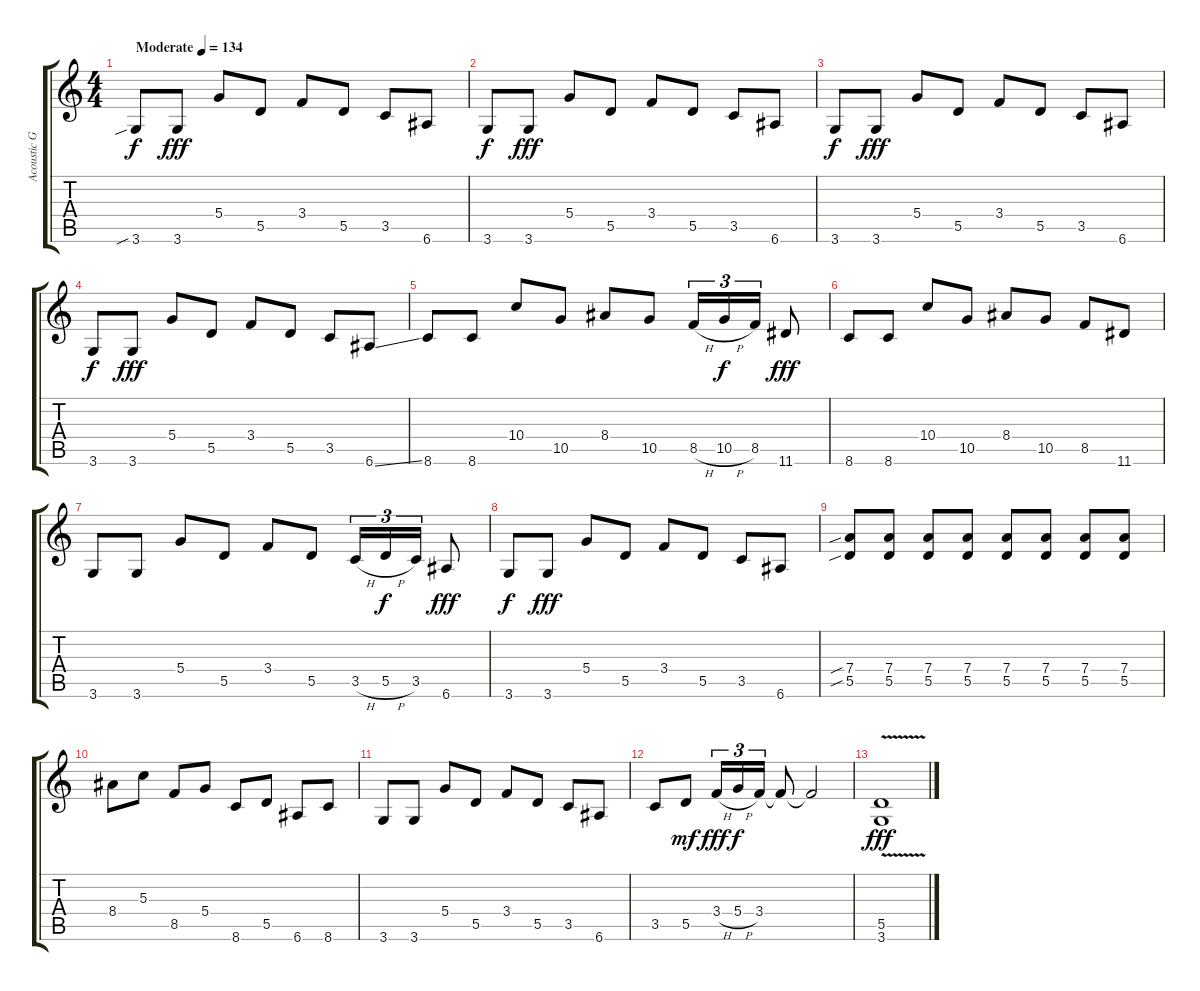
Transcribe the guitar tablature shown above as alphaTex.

\track ("Acoustic Guitar" "Acoustic G") {instrument electricguitarjazz}
\staff {score tabs}
\tuning (E4 B3 G3 D3 A2 E2) {hide}
\ts (4 4)
\tempo (134 "Moderate")
\clef g2
\ks c
3.6{sib}.8{dy f instrument electricguitarjazz} 3.6.8{dy fff} 5.4.8 5.5.8 3.4.8 5.5.8 3.5.8 6.6.8 |
3.6.8{dy f} 3.6.8{dy fff} 5.4.8 5.5.8 3.4.8 5.5.8 3.5.8 6.6.8 |
3.6.8{dy f} 3.6.8{dy fff} 5.4.8 5.5.8 3.4.8 5.5.8 3.5.8 6.6.8 |
3.6.8{dy f} 3.6.8{dy fff} 5.4.8 5.5.8 3.4.8 5.5.8 3.5.8 6.6{ss}.8 |
8.6.8 8.6.8 10.4.8 10.5.8 8.4.8 10.5.8 8.5{h}.16{tu (3 2)} 10.5{h}.16{tu (3 2) dy f} 8.5.16{tu (3 2)} 11.6.8{dy fff} |
8.6.8 8.6.8 10.4.8 10.5.8 8.4.8 10.5.8 8.5.8 11.6.8 |
3.6.8 3.6.8 5.4.8 5.5.8 3.4.8 5.5.8 3.5{h}.16{tu (3 2)} 5.5{h}.16{tu (3 2) dy f} 3.5.16{tu (3 2)} 6.6.8{dy fff} |
3.6.8{dy f} 3.6.8{dy fff} 5.4.8 5.5.8 3.4.8 5.5.8 3.5.8 6.6.8 |
(7.4{sib} 5.5{sib}).8 (7.4 5.5).8 (7.4 5.5).8 (7.4 5.5).8 (7.4 5.5).8 (7.4 5.5).8 (7.4 5.5).8 (7.4 5.5).8 |
8.4.8 5.3.8 8.5.8 5.4.8 8.6.8 5.5.8 6.6.8 8.6.8 |
3.6.8 3.6.8 5.4.8 5.5.8 3.4.8 5.5.8 3.5.8 6.6.8 |
3.5.8 5.5.8{dy mf} 3.4{h}.16{tu (3 2) dy fff} 5.4{h}.16{tu (3 2) dy f} 3.4.16{tu (3 2)} 3.4{t}.8 3.4{t}.2 |
(5.5{v} 3.6{v}).1{dy fff}
